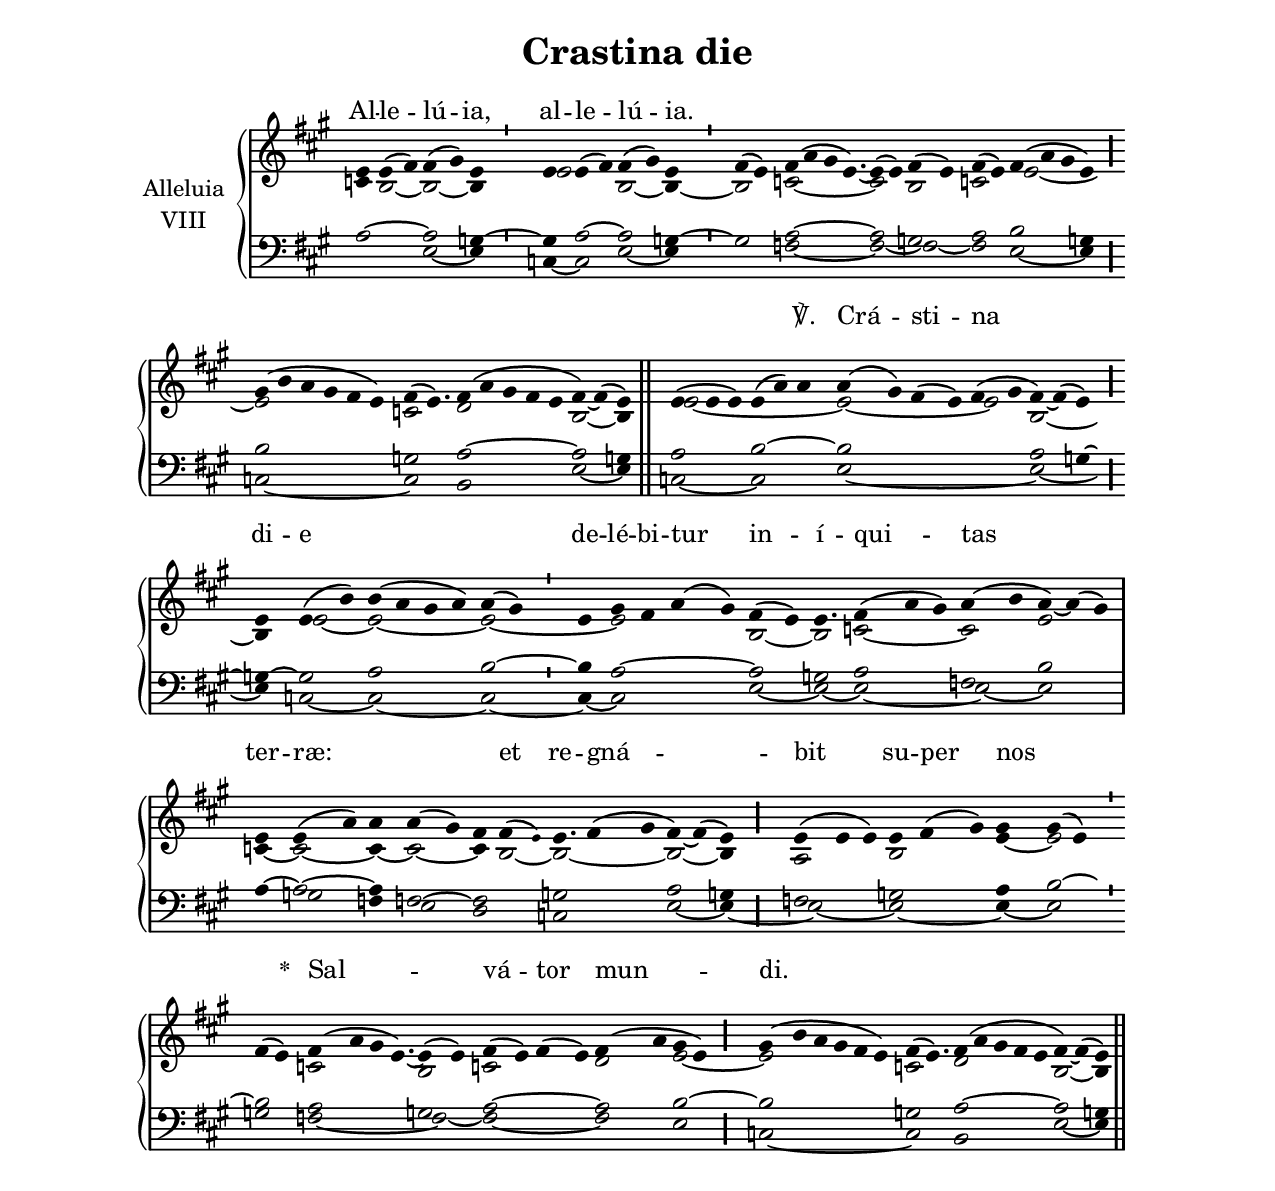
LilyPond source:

\version "2.18"
\include "gregorian.ly"
\include "noh2.ily"


%Page reference: page i.46
%(volume.page)

global = {
 \key e \mixolydian
 \cadenzaOn 
}

\header {
  title = \markup \center-column {"Crastina die" \vspace #1 }
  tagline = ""
  composer = ""
}

\paper {
 #(include-special-characters)
  oddHeaderMarkup = \markup \fill-line {
    \line {}
    \center-column {
      \on-the-fly #first-page     " "
      \on-the-fly #not-first-page "Crastina die"
    }
    \line { \on-the-fly #print-page-number-check-first \fromproperty #'page:page-number-string }
  }
  evenHeaderMarkup = \markup \fill-line {
    \line { \on-the-fly #print-page-number-check-first \fromproperty #'page:page-number-string }
    \center-column { "Crastina die" }
    \line {}
  }
}

chantText = \lyricmode {
Al -- le -- lú -- ia, al -- le -- lú -- ia. _ _ _ _ _ _ 
_ _ _ _ ℣. 
Crá -- sti -- na di -- e _ _ 
de -- lé -- bi -- tur in -- í -- qui -- tas ter -- ræ: _ _ _ 
et re -- gná -- bit su -- per nos _ _ 
\set stanza = " * " 
Sal -- vá -- tor mun -- di. _ _ _ _ _ _ 
_ _ _ _ }

chantMusic = {
\tieDown  e'4 e'4 ( fis'4) fis'4 ( gis'4) e'4 \divisioMinima
 e'4 e'4 ( fis'4) fis'4 ( gis'4) e'4 \divisioMinima
 fis'4 ( e'4) fis'4 ( a'4 gis'4 e'4.) ~ e'4 ( e'4) fis'4 ( e'4) fis'4 ( e'4) fis'4 ( a'4 gis'4 e'4) \divisioMaior \forceBreak

 gis'4 ( b'4 a'4 gis'4 fis'4 e'4) fis'4 ( e'4.) fis'4 ( a'4 gis'4 fis'4 e'4 fis'4) ~ fis'4 ( e'4) \finalis
 e'4 ( e'4 e'4) e'4 ( a'4) a'4  a'4 ( gis'4) fis'4 ( e'4) fis'4 ( gis'4 fis'4) ~ fis'4 ( e'4) \divisioMaior \forceBreak

 e'4 e'4 ( b'4) b'4 ( a'4 gis'4 a'4) a'4 ( gis'4) \divisioMinima
 e'4 gis'4 fis'4 a'4 ( gis'4) fis'4 ( e'4) e'4. fis'4 ( a'4 gis'4) a'4 ( b'4 a'4) ~ a'4 ( gis'4) \divisioMaxima \forceBreak

 e'4 e'4 ( a'4) a'4 a'4 ( gis'4) fis'4 fis'4 ( \once \tweak #'font-size #-4 e' ) e'4. fis'4 ( gis'4 fis'4) ~ fis'4 ( e'4) \divisioMaior
 e'4 ( e'4 e'4) e'4 fis'4 ( gis'4) gis'4 gis'4 ( e'4) \divisioMinima \forceBreak

 fis'4 ( e'4) fis'4 ( a'4 gis'4 e'4.) ~ e'4 ( e'4) fis'4 ( e'4) fis'4 ( e'4) fis'4 ( a'4 gis'4 e'4) \divisioMaior
 gis'4 ( b'4 a'4 gis'4 fis'4 e'4) fis'4 ( e'4.) fis'4 ( a'4 gis'4 fis'4 e'4 fis'4) ~ fis'4 ( e'4) \finalis

}

altoMusic = {
c'4 b2 ~ b2 ~ b4 \divisioMinima
e'2*3/2 b2 ~ b4 ~ \divisioMinima
b2 c'2*9/4 ~ c'2 b2 c'2 e'2*4/2 ~ \divisioMaior
e'2*6/2 c'2*5/4 d'2*5/2 b2 ~ b4 \finalis
e'2*6/2 ~ e'2*4/2 ~ e'2 b2*3/2 ~ \divisioMaior
b4 e'2 ~ e'2*4/2 ~ e'2*3/2 ~ e'2*4/2 b2 ~ b2*3/4 c'2*3/2 ~ c'2 e'2*3/2 \divisioMaxima
c'4 ~ c'2 ~ c'4 ~ c'2 ~ c'4 b2 ~ b2*7/4 ~ b2 ~ b4 \divisioMaior
a2*3/2 b2*3/2 e'4 ~ e'2*4/2 c'2*9/4 b2 c'2*4/2 d'2 e'2 ~ \divisioMaior
e'2*6/2 c'2*5/4 d'2*5/2 b2 ~ b4 \finalis
}

tenorMusic = {
a2*3/2 ~ a2 g4 ~ \divisioMinima
g4 a2 ~ a2 g4 ~ \divisioMinima
g2 a2*9/4 ~ a2 g2 a2 b2*3/2 g4 \divisioMaior
b2*6/2 g2*5/4 a2*5/2 ~ a2 g4 \finalis
a2*3/2 b2*3/2 ~ b2*6/2 a2 g4 ~ \divisioMaior
g4 ~ g2 a2*4/2 b2 ~ \divisioMinima
b4 a2*4/2 ~ a2 g2*3/4 a2*3/2 f2 b2*3/2 \divisioMaxima
a4 ~ a2 ~ a4 f2 ~ f2*3/2 g2*7/4 a2 g4 \divisioMaior
f2*3/2 g2*3/2 a4 b2 ~ \divisioMinima
b2 a2*9/4 g2 a2*4/2 ~ a2 b2 ~ \divisioMaior
b2*6/2 g2*5/4 a2*5/2 ~ a2 g4 \finalis
}

bassMusic = {
r2*3/2 e2 ~ e4 \divisioMinima
c4 ~ c2 e2 ~ e4 \divisioMinima
r2 f2*9/4 ~ f2 ~ f2 ~ f2 e2*3/2 ~ e4 \divisioMaior
c2*6/2 ~ c2*5/4 b,2*5/2 e2 ~ e4 \finalis
c2*3/2 ~ c2*3/2 e2*6/2 ~ e2*3/2 ~ \divisioMaior
e4 c2 ~ c2*4/2 ~ c2 ~ \divisioMinima
c4 ~ c2*4/2 e2 ~ e2*3/4 ~ e2*3/2 ~ e2 ~ e2*4/2 g2 f4 e2 d2*3/2 c2*7/4 e2 ~ e4 ~ \divisioMaior
e2*3/2 ~ e2*3/2 ~ e4 ~ e2 \divisioMinima
g2 f2*9/4 ~ f2 ~ f2*4/2 ~ f2 e2 \divisioMaior
c2*6/2 ~ c2*5/4 b,2*5/2 e2 ~ e4 \finalis
}

voiceLines = {
\voiceLineStyle


}

\score{
  <<
    \new GrandStaff <<
      \set GrandStaff.autoBeaming = ##f
      \set GrandStaff.instrumentName = \markup \center-column {
        "Alleluia"
        "VIII"
      }
      \new Staff = up <<
        \new Voice = "chant" {
          \voiceOne \global \chantMusic
        }
        \new Voice {
          \voiceTwo \global \altoMusic
        }
      >>

      \new Staff = down <<
        \clef bass
        \new Voice {
          \voiceOne \global \tenorMusic
        }
        \new Voice {
          \voiceTwo \global \bassMusic
        }
	\new Voice {
        \voiceThree \global \voiceLines
        }
      >>
    >>
    \new Lyrics \lyricsto chant {
      \chantText
    }
  >>
  \layout{
  }
  \midi{
    \tempo 4 = 125
  }
}
